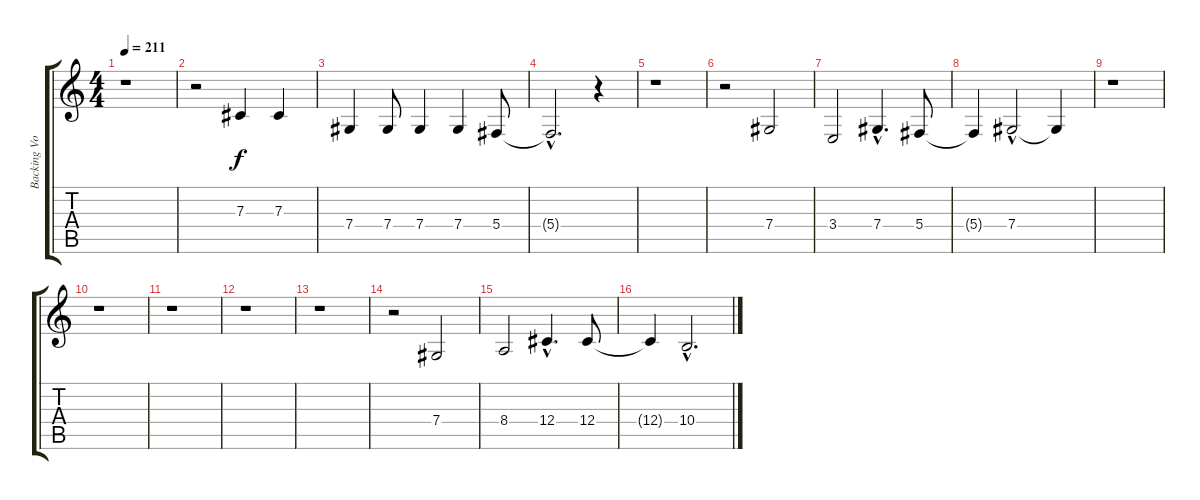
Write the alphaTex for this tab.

\track ("Backing Vocals" "Backing Vo") {instrument lead2sawtooth}
\staff {score tabs}
\tuning (Eb4 Bb3 Gb3 Db3 Ab2 Eb2) {hide}
\ts (4 4)
\tempo 211
\clef g2
\ks c
r.1{dy f} |
r.2 7.3.4 7.3.4 |
7.4.4 7.4.8 7.4.4 7.4.4 5.4.8 |
5.4{hac t}.2{d} r.4 |
r.1 |
r.2 7.4.2 |
3.4.2 7.4{hac}.4{d} 5.4.8 |
5.4{t}.4 7.4{hac}.2 7.4{t}.4 |
r.1 |
r.1 |
r.1 |
r.1 |
r.1 |
r.2 7.4.2 |
8.4.2 12.4{hac}.4{d} 12.4.8 |
12.4{t}.4 10.4{hac}.2{d}
